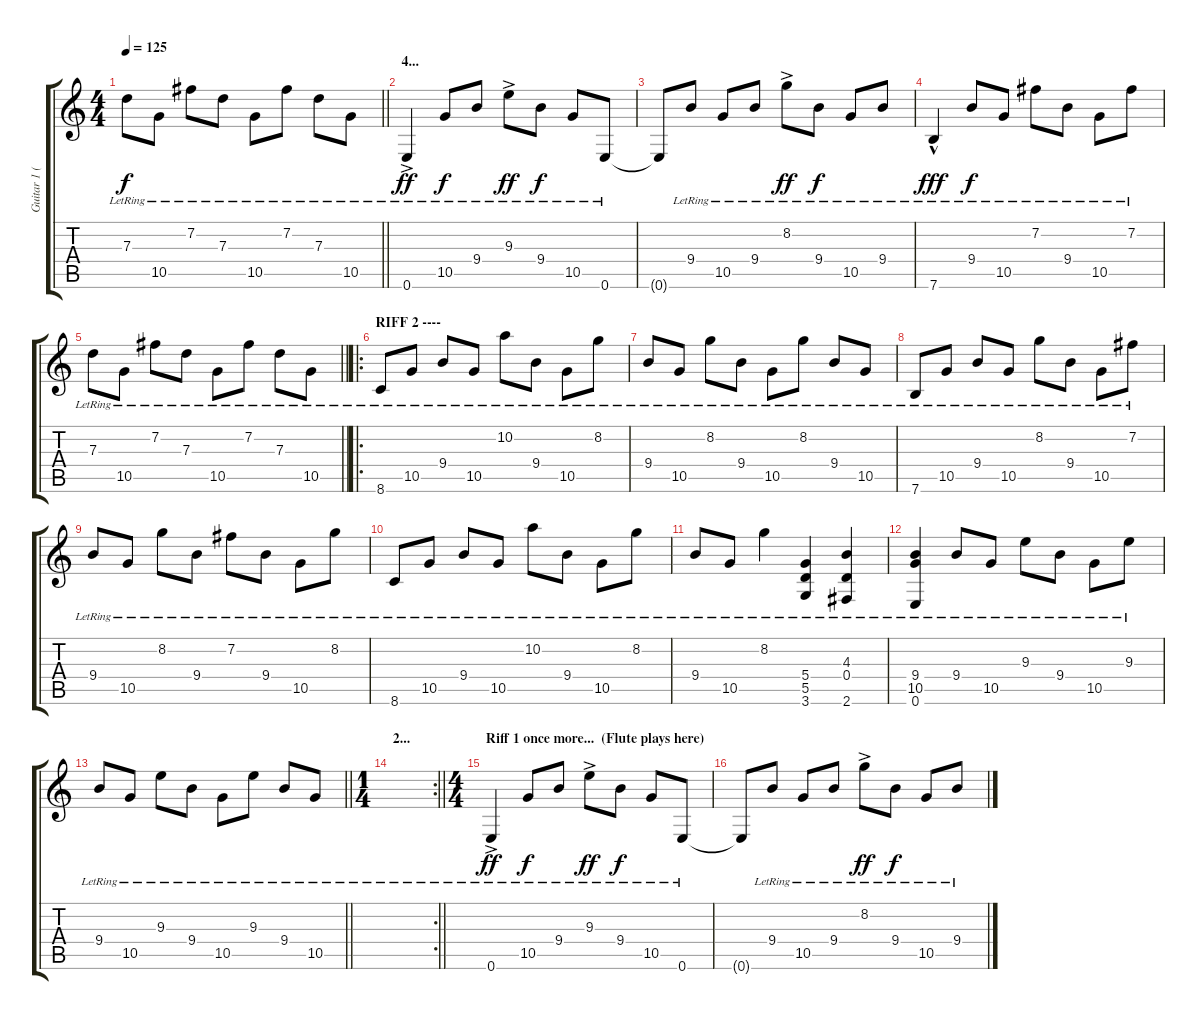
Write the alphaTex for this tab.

\track ("Guitar 1 (main rhythm)" "Guitar 1 (") {instrument acousticguitarnylon}
\staff {score tabs}
\tuning (E4 B3 G3 D3 A2 E2) {hide}
\ts (4 4)
\tempo 125
\clef g2
\barLineRight lightlight
\ks c
7.3{lr}.8{dy f} 10.5{lr}.8 7.2{lr}.8 7.3{lr}.8 10.5{lr}.8 7.2{lr}.8 7.3{lr}.8 10.5{lr}.8 |
\section ("" "4...")
0.6{ac lr}.4{dy ff} 10.5{lr}.8{dy f} 9.4{lr}.8 9.3{ac lr}.8{dy ff} 9.4{lr}.8{dy f} 10.5{lr}.8 0.6{lr}.8 |
0.6{t}.8 9.4{lr}.8 10.5{lr}.8 9.4{lr}.8 8.2{ac lr}.8{dy ff} 9.4{lr}.8{dy f} 10.5{lr}.8 9.4{lr}.8 |
7.6{hac lr}.4{dy fff} 9.4{lr}.8{dy f} 10.5{lr}.8 7.2{lr}.8 9.4{lr}.8 10.5{lr}.8 7.2{lr}.8 |
\barLineRight lightlight
7.3{lr}.8 10.5{lr}.8 7.2{lr}.8 7.3{lr}.8 10.5{lr}.8 7.2{lr}.8 7.3{lr}.8 10.5{lr}.8 |
\ro
\section ("" "RIFF 2 ----")
8.6{lr}.8 10.5{lr}.8 9.4{lr}.8 10.5{lr}.8 10.2{lr}.8 9.4{lr}.8 10.5{lr}.8 8.2{lr}.8 |
9.4{lr}.8 10.5{lr}.8 8.2{lr}.8 9.4{lr}.8 10.5{lr}.8 8.2{lr}.8 9.4{lr}.8 10.5{lr}.8 |
7.6{lr}.8 10.5{lr}.8 9.4{lr}.8 10.5{lr}.8 8.2{lr}.8 9.4{lr}.8 10.5{lr}.8 7.2{lr}.8 |
9.4{lr}.8 10.5{lr}.8 8.2{lr}.8 9.4{lr}.8 7.2{lr}.8 9.4{lr}.8 10.5{lr}.8 8.2{lr}.8 |
8.6{lr}.8 10.5{lr}.8 9.4{lr}.8 10.5{lr}.8 10.2{lr}.8 9.4{lr}.8 10.5{lr}.8 8.2{lr}.8 |
9.4{lr}.8 10.5{lr}.8 8.2{lr}.4 (5.4{lr} 5.5{lr} 3.6{lr}).4 (4.3{lr} 0.4{lr} 2.6{lr}).4 |
(9.4{lr} 10.5{lr} 0.6{lr}).4 9.4{lr}.8 10.5{lr}.8 9.3{lr}.8 9.4{lr}.8 10.5{lr}.8 9.3{lr}.8 |
\barLineRight lightlight
9.4{lr}.8 10.5{lr}.8 9.3{lr}.8 9.4{lr}.8 10.5{lr}.8 9.3{lr}.8 9.4{lr}.8 10.5{lr}.8 |
\rc 2
\ts (1 4)
\section ("" "2...")
\barLineRight lightlight
|
\ts (4 4)
\section ("" "Riff 1 once more...  (Flute plays here)")
0.6{ac lr}.4{dy ff} 10.5{lr}.8{dy f} 9.4{lr}.8 9.3{ac lr}.8{dy ff} 9.4{lr}.8{dy f} 10.5{lr}.8 0.6{lr}.8 |
0.6{t}.8 9.4{lr}.8 10.5{lr}.8 9.4{lr}.8 8.2{ac lr}.8{dy ff} 9.4{lr}.8{dy f} 10.5{lr}.8 9.4{lr}.8
